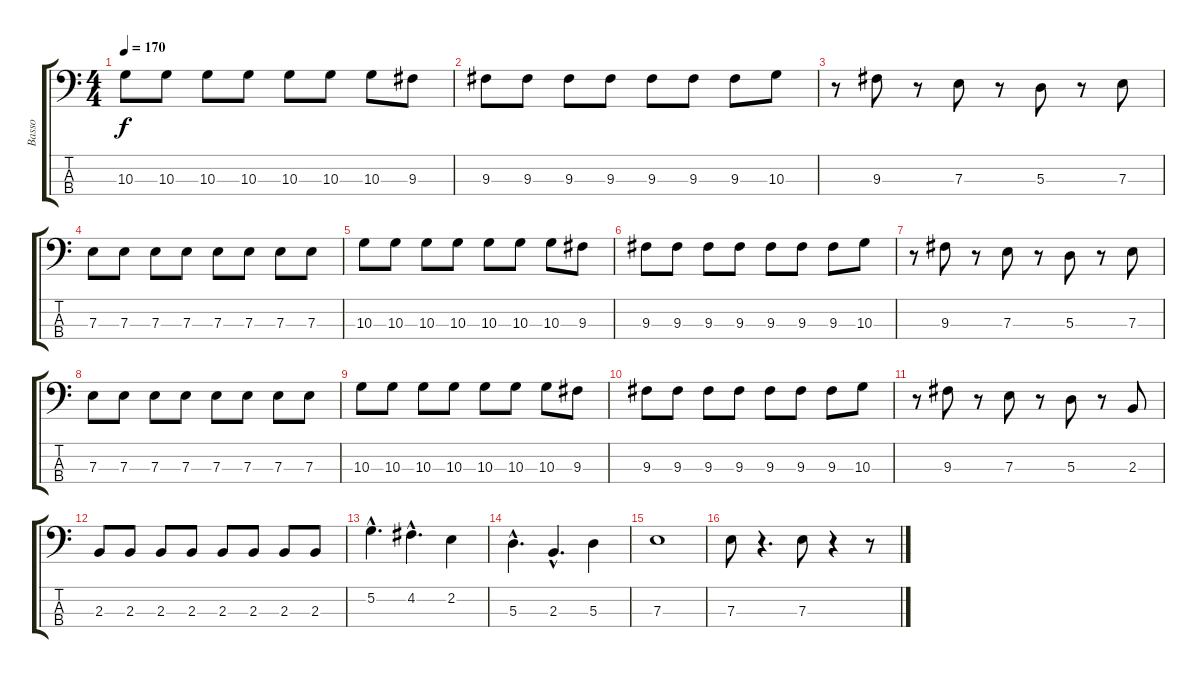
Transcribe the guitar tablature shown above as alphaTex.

\track ("Basso" "Basso") {instrument electricbasspick}
\staff {score tabs}
\tuning (G2 D2 A1 E1) {hide}
\ts (4 4)
\tempo 170
\clef f4
\ks c
10.3.8{dy f} 10.3.8 10.3.8 10.3.8 10.3.8 10.3.8 10.3.8 9.3.8 |
9.3.8 9.3.8 9.3.8 9.3.8 9.3.8 9.3.8 9.3.8 10.3.8 |
r.8 9.3.8 r.8 7.3.8 r.8 5.3.8 r.8 7.3.8 |
7.3.8 7.3.8 7.3.8 7.3.8 7.3.8 7.3.8 7.3.8 7.3.8 |
10.3.8 10.3.8 10.3.8 10.3.8 10.3.8 10.3.8 10.3.8 9.3.8 |
9.3.8 9.3.8 9.3.8 9.3.8 9.3.8 9.3.8 9.3.8 10.3.8 |
r.8 9.3.8 r.8 7.3.8 r.8 5.3.8 r.8 7.3.8 |
7.3.8 7.3.8 7.3.8 7.3.8 7.3.8 7.3.8 7.3.8 7.3.8 |
10.3.8 10.3.8 10.3.8 10.3.8 10.3.8 10.3.8 10.3.8 9.3.8 |
9.3.8 9.3.8 9.3.8 9.3.8 9.3.8 9.3.8 9.3.8 10.3.8 |
r.8 9.3.8 r.8 7.3.8 r.8 5.3.8 r.8 2.3.8 |
2.3.8 2.3.8 2.3.8 2.3.8 2.3.8 2.3.8 2.3.8 2.3.8 |
5.2{hac}.4{d} 4.2{hac}.4{d} 2.2.4 |
5.3{hac}.4{d} 2.3{hac}.4{d} 5.3.4 |
7.3.1 |
7.3.8 r.4{d} 7.3.8 r.4 r.8
